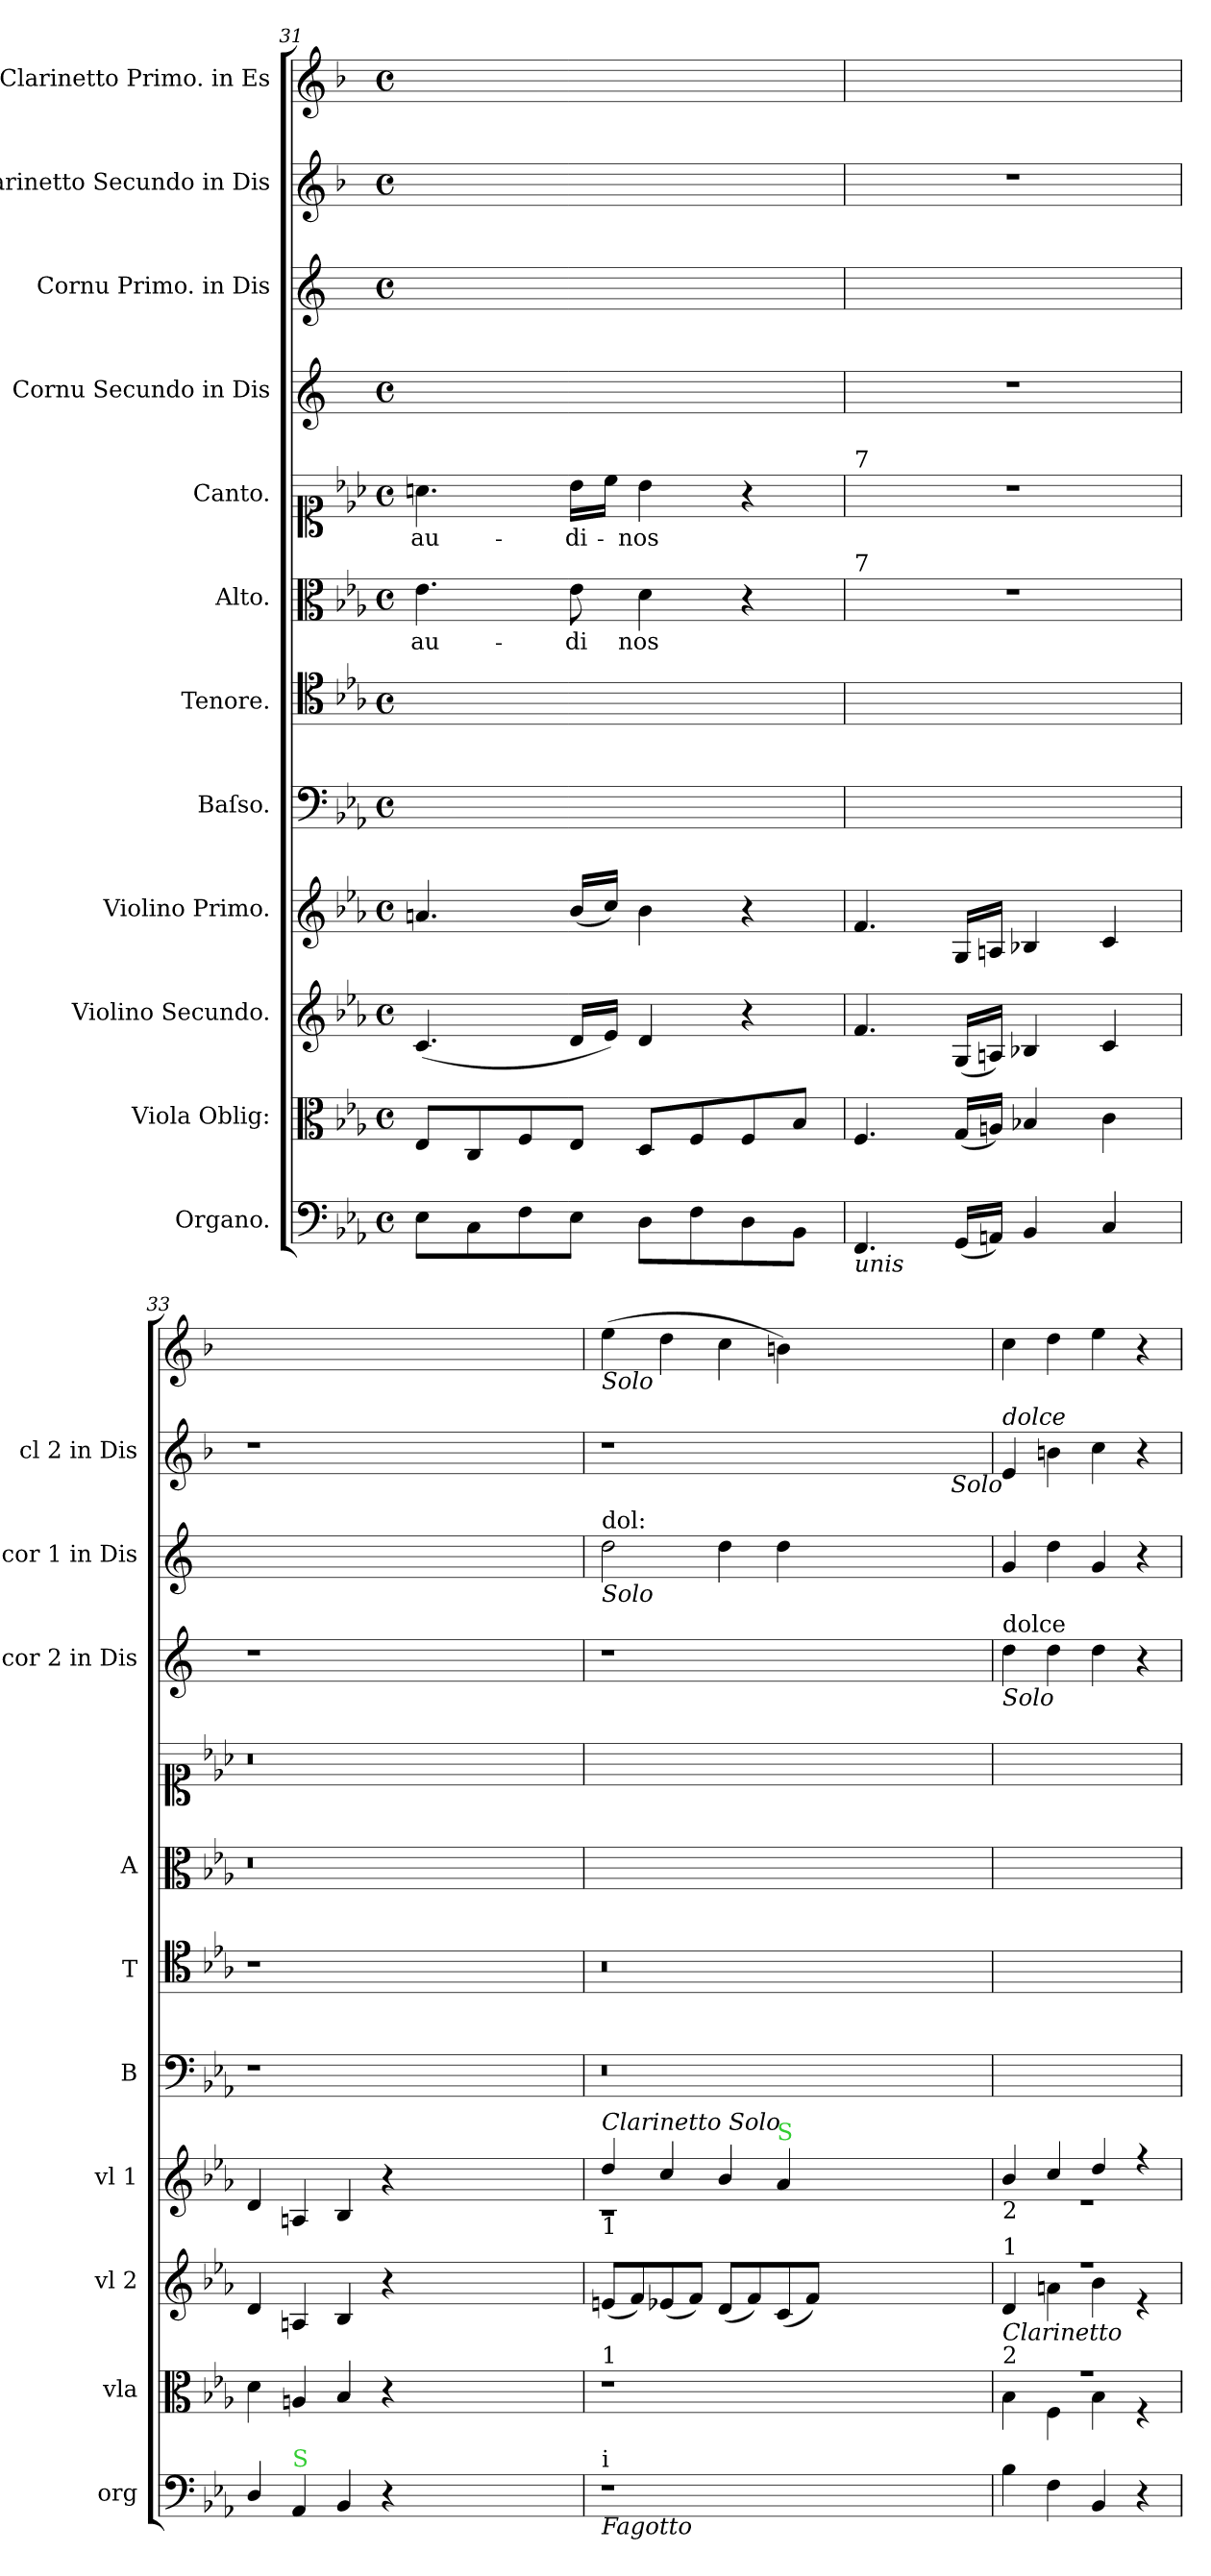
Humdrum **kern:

**kern	**dynam	**kern	**dynam	**kern	**dynam	**kern	**dynam	**kern	**kern	**kern	**text	**kern	**text	**kern	**kern	**kern	**kern
*part12	*part12	*part11	*part11	*part10	*part10	*part9	*part9	*part8	*part7	*part6	*part6	*part5	*part5	*part4	*part3	*part2	*part1
*staff12	*staff12	*staff11	*staff11	*staff10	*staff10	*staff9	*staff9	*staff8	*staff7	*staff6	*staff6	*staff5	*staff5	*staff4	*staff3	*staff2	*staff1
*I"Organo.	*	*I"Viola Oblig:	*	*I"Violino Secundo.	*	*I"Violino Primo.	*	*I"Baſso.	*I"Tenore.	*I"Alto.	*	*I"Canto.	*	*I"Cornu Secundo in Dis	*I"Cornu Primo. in Dis	*I"Clarinetto Secundo in Dis	*I"Clarinetto Primo. in Es
*I'org	*	*I'vla	*	*I'vl 2	*	*I'vl 1	*	*I'B	*I'T	*I'A	*	*	*	*I'cor 2 in Dis	*I'cor 1 in Dis	*I'cl 2 in Dis	*
*clefF4	*	*clefC3	*	*clefG2	*	*clefG2	*	*clefF4	*clefC4	*clefC3	*	*clefC1	*	*clefG2	*clefG2	*clefG2	*clefG2
*	*	*	*	*	*	*	*	*	*	*	*	*	*	*ITrd5c9	*ITrd5c9	*ITrd1c2	*ITrd1c2
*k[b-e-a-]	*	*k[b-e-a-]	*	*k[b-e-a-]	*	*k[b-e-a-]	*	*k[b-e-a-]	*k[b-e-a-]	*k[b-e-a-]	*	*k[b-e-a-]	*	*k[b-e-a-]	*k[b-e-a-]	*k[b-e-a-]	*k[b-e-a-]
*E-:	*	*E-:	*	*E-:	*	*E-:	*	*E-:	*E-:	*E-:	*	*E-:	*	*E-:	*E-:	*E-:	*E-:
*M4/4	*	*M4/4	*	*M4/4	*	*M4/4	*	*M4/4	*M4/4	*M4/4	*	*M4/4	*	*M4/4	*M4/4	*M4/4	*M4/4
*met(c)	*	*met(c)	*	*met(c)	*	*met(c)	*	*met(c)	*met(c)	*met(c)	*	*met(c)	*	*met(c)	*met(c)	*met(c)	*met(c)
=31	=31	=31	=31	=31	=31	=31	=31	=31	=31	=31	=31	=31	=31	=31	=31	=31	=31
8E-\L	.	8E-/L	.	(4.c/	.	4.an/	.	1ryy	1ryy	4.e-\	-au-	4.an\	-au-	1ryy	1ryy	1ryy	1ryy
8C\	.	8C/	.	.	.	.	.	.	.	.	.	.	.	.	.	.	.
8F\	.	8F/	.	.	.	.	.	.	.	.	.	.	.	.	.	.	.
8E-\J	.	8E-/J	.	16d/LL	.	(16b-/LL	.	.	.	8e-\	-di	16b-\LL	-di-	.	.	.	.
.	.	.	.	16e-/JJ)	.	16cc/JJ)	.	.	.	.	.	16cc\JJ	.	.	.	.	.
8D\L	.	8D/L	.	4d/	.	4b-\	.	.	.	4d\	nos	4b-\	-nos	.	.	.	.
8F\	.	8F/	.	.	.	.	.	.	.	.	.	.	.	.	.	.	.
8D\	.	8F/	.	4r	.	4r	.	.	.	4r	.	4r	.	.	.	.	.
8BB-\J	.	8B-/J	.	.	.	.	.	.	.	.	.	.	.	.	.	.	.
=32	=32	=32	=32	=32	=32	=32	=32	=32	=32	=32	=32	=32	=32	=32	=32	=32	=32
!	!	!	!	!	!	!	!	!	!	!	!	!LO:TX:a:t=7	!	!	!	!	!
!	!	!	!	!	!	!	!	!	!	!LO:TX:a:t=7	!	!	!	!	!	!	!
!LO:TX:b:i:t=unis	!	!	!	!	!	!	!	!	!	!	!	!	!	!	!	!	!
!	!	!	!LO:DY:rj	!	!LO:DY:a	!	!	!	!	!	!	!	!	!	!	!	!
4.FF/	.	4.F/	fort	4.f/	forto	4.f/	forto	1ryy	1ryy	1r	.	1r	.	1r	1ryy	1r	1ryy
(16GG/LL	.	(16G/LL	.	(16G/LL	.	16G/LL	.	.	.	.	.	.	.	.	.	.	.
16AAn/JJ)	.	16An/JJ)	.	16An/JJ)	.	16An/JJ	.	.	.	.	.	.	.	.	.	.	.
4BB-/	.	4B-X/	.	4B-X/	.	4B-X/	.	.	.	.	.	.	.	.	.	.	.
4C/	.	4c\	.	4c/	.	4c/	.	.	.	.	.	.	.	.	.	.	.
=33	=33	=33	=33	=33	=33	=33	=33	=33	=33	=33	=33	=33	=33	=33	=33	=33	=33
4D/	.	4d\	.	4d/	.	4d/	.	1r	1r	0.r	.	0.r	.	1r	0.ryy	1r	0.ryy
!LO:TX:a:color=limegreen:t=S	!	!	!	!	!	!	!	!	!	!	!	!	!	!	!	!	!
4AA-/	.	4An/	.	4An/	.	4An/	.	.	.	.	.	.	.	.	.	.	.
4BB-/	.	4B-/	.	4B-/	.	4B-/	.	.	.	.	.	.	.	.	.	.	.
4r	.	4r	.	4r	.	4r	.	.	.	.	.	.	.	.	.	.	.
0ryy	.	0ryy	.	0ryy	.	0ryy	.	0ryy	0ryy	.	.	.	.	0ryy	.	0ryy	.
=34	=34	=34	=34	=34	=34	=34	=34	=34	=34	=34	=34	=34	=34	=34	=34	=34	=34
*	*	*	*	*	*	*^	*	*	*	*	*	*	*	*	*	*	*
!	!	!	!	!	!	!	!	!	!	!	!	!	!	!	!	!	!	!LO:TX:b:i:t=Solo
!	!	!	!	!	!	!	!	!	!	!	!	!	!	!	!	!LO:TX:b:i:t=Solo	!	!
!	!	!	!	!	!	!	!	!	!	!	!	!	!	!	!	!LO:TX:a:t=dol&colon;	!	!
!	!	!	!	!	!	!LO:TX:a:i:t=Clarinetto Solo	!	!	!	!	!	!	!	!	!	!	!	!
!	!	!	!	!	!	!LO:TX:b:t=1	!	!	!	!	!	!	!	!	!	!	!	!
!	!	!LO:TX:a:t=1	!	!	!	!	!	!	!	!	!	!	!	!	!	!	!	!
!LO:TX:b:i:t=Fagotto	!	!	!	!	!	!	!	!	!	!	!	!	!	!	!	!	!	!
!LO:TX:a:t=i	!	!	!	!	!	!	!	!	!	!	!	!	!	!	!	!	!	!
1r	.	1r	.	(8en/L	.	4dd!/	1r	.	0.r	0.r	0.ryy	.	0.ryy	.	1r	2f\	1r	(4dd\
.	.	.	.	8f/)	.	.	.	.	.	.	.	.	.	.	.	.	.	.
.	.	.	.	(8e-X/	.	4cc!/	.	.	.	.	.	.	.	.	.	.	.	4cc\
.	.	.	.	8f/J)	.	.	.	.	.	.	.	.	.	.	.	.	.	.
.	.	.	.	(8d/L	.	4b-!/	.	.	.	.	.	.	.	.	.	4f\	.	4b-\
.	.	.	.	8f/)	.	.	.	.	.	.	.	.	.	.	.	.	.	.
!	!	!	!	!	!	!LO:TX:a:color=limegreen:t=S	!	!	!	!	!	!	!	!	!	!	!	!
.	.	.	.	(8c/	.	4a-!/	.	.	.	.	.	.	.	.	.	4f\	.	4an\)
.	.	.	.	8f/J)	.	.	.	.	.	.	.	.	.	.	.	.	.	.
0ryy	.	0ryy	.	0ryy	.	0ryy	0ryy	.	.	.	.	.	.	.	0ryy	0ryy	0ryy	0ryy
=35	=35	=35	=35	=35	=35	=35	=35	=35	=35	=35	=35	=35	=35	=35	=35	=35	=35	=35
*	*	*^	*	*^	*	*	*	*	*	*	*	*	*	*	*	*	*	*
!	!	!	!	!	!	!	!	!	!	!	!	!	!	!	!	!	!	!	!LO:TX:a:i:t=dolce	!
!	!	!	!	!	!	!	!	!	!	!	!	!	!	!	!	!	!	!	!LO:TX:b:i:rj:t=Solo	!
!	!	!	!	!	!	!	!	!	!	!	!	!	!	!	!	!	!LO:TX:b:i:t=Solo	!	!	!
!	!	!	!	!	!	!	!	!	!	!	!	!	!	!	!	!	!LO:TX:a:t=dolce	!	!	!
!	!	!	!	!	!	!	!	!LO:TX:b:t=2	!	!	!	!	!	!	!	!	!	!	!	!
!	!	!	!	!	!LO:TX:a:t=1	!	!	!	!	!	!	!	!	!	!	!	!	!	!	!
!	!	!	!	!	!LO:TX:b:i:t=Clarinetto	!	!	!	!	!	!	!	!	!	!	!	!	!	!	!
!	!	!LO:TX:a:t=2	!	!	!	!	!	!	!	!	!	!	!	!	!	!	!	!	!	!
4B-\	pia	1r	4B-!\	.	1rff	4d!/	.	4b-!/	1r	.	1ryy	1ryy	1ryy	.	1ryy	.	4f\	4B-/	4d/	4b-\
4F\	.	.	4F!\	.	.	4an!\	.	4cc!/	.	.	.	.	.	.	.	.	4f\	4f\	4an\	4cc\
4BB-/	.	.	4B-!\	.	.	4b-!\	.	4dd!/	.	.	.	.	.	.	.	.	4f\	4B-/	4b-\	4dd\
4r	.	.	4r	.	.	4r	.	4r	.	.	.	.	.	.	.	.	4r	4r	4r	4r
*	*	*v	*v	*	*	*	*	*v	*v	*	*	*	*	*	*	*	*	*	*	*
*	*	*	*	*v	*v	*	*	*	*	*	*	*	*	*	*	*	*	*
=	=	=	=	=	=	=	=	=	=	=	=	=	=	=	=	=	=
*-	*-	*-	*-	*-	*-	*-	*-	*-	*-	*-	*-	*-	*-	*-	*-	*-	*-
